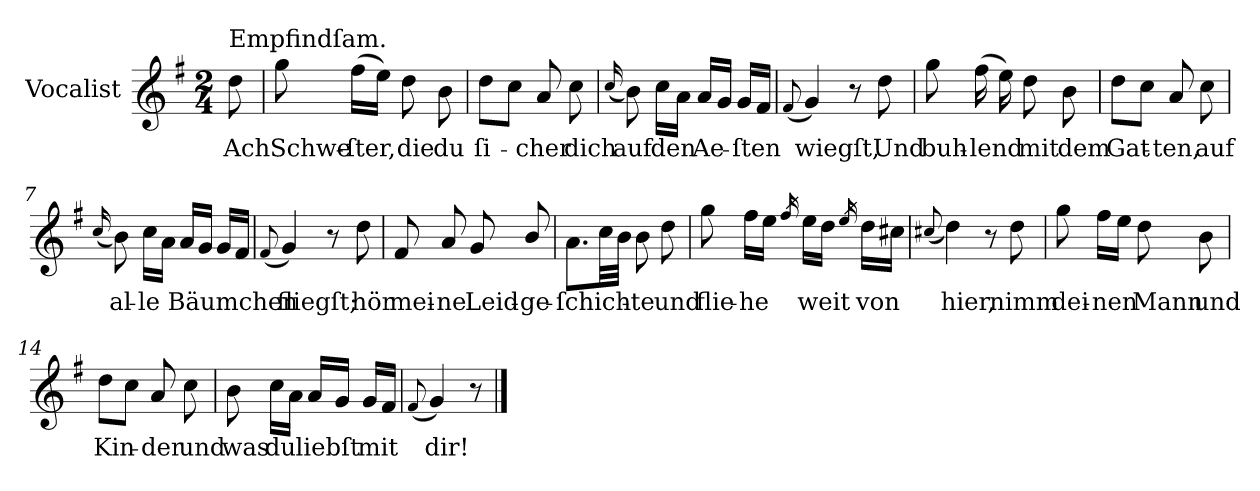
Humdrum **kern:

**kern	**text
*part1	*part1
*staff1	*staff1
*I"Vocalist	*
*clefG2	*
*k[f#]	*
*G:	*
*M2/4	*
=	=
!LO:TX:a:t=Empfindſam.	!
8dd	Ach
=1	=1
8gg	Schwe-
(16ff#LL	-ſter,
16eeJJ)	.
8dd	die
8b	du
=2	=2
8ddL	ſi-
8ccJ	.
8a	-cher
8cc	dich
=3	=3
(16qqcc	.
8b)	auf
16ccLL	den
16aJJ	.
16aLL	Ae-
16gJJ	.
16gLL	-ſten
16f#JJ	.
=4	=4
(8qqf#	.
4g)	wiegſt,
8r	.
8dd	Und
=5	=5
8gg	buh-
(16ff#	-lend
16ee)	.
8dd	mit
8b	dem
=6	=6
8ddL	Gat-
8ccJ	.
8a	-ten,
8cc	auf
=7	=7
(16qqcc	.
8b)	al-
16ccLL	-le
16aJJ	.
16aLL	Bäumchen
16gJJ	.
16gLL	.
16f#JJ	.
=8	=8
(8qqf#	.
4g)	fliegſt;
8r	.
8dd	hör
=9	=9
8f#	mei-
8a	-ne
8g	Leid-
8b/	-ge-
=10	=10
8.aL	-ſchich-
32ccLL	.
32bJJJ	.
8b	-te
8dd	und
=11	=11
8gg	flie-
16ff#LL	-he
16eeJJ	.
16qff#	.
16eeLL	weit
16ddJJ	.
16qee	.
16ddLL	von
16cc#XJJ	.
=12	=12
(8qqcc#X	.
4dd)	hier,
8r	.
8dd	nimm
=13	=13
8gg	dei-
16ff#LL	-nen
16eeJJ	.
8dd	Mann
8b	und
=14	=14
8ddL	Kin-
8ccJ	.
8a	-der
8cc	und
=15	=15
8b	was
16ccLL	du
16aJJ	.
16aLL	liebſt
16gJJ	.
16gLL	mit
16f#JJ	.
=16	=16
(8qqf#	.
4g)	dir!
8r	.
==	==
*-	*-
